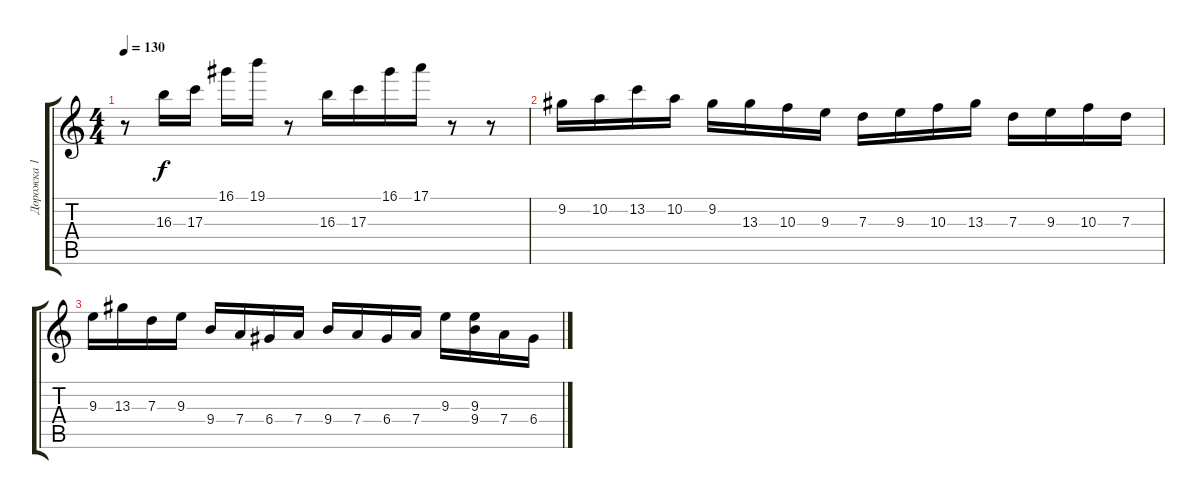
\track ("Дорожка 1" "Дорожка 1") {instrument distortionguitar}
\staff {score tabs}
\tuning (E4 B3 G3 D3 A2 E2) {hide}
\ts (4 4)
\tempo 130
\clef g2
\ks c
r.8{dy f} 16.3.16 17.3.16 16.1.16 19.1.16 r.8 16.3.16 17.3.16 16.1.16 17.1.16 r.8 r.8 |
9.2.16 10.2.16 13.2.16 10.2.16 9.2.16 13.3.16 10.3.16 9.3.16 7.3.16 9.3.16 10.3.16 13.3.16 7.3.16 9.3.16 10.3.16 7.3.16 |
9.3.16 13.3.16 7.3.16 9.3.16 9.4.16 7.4.16 6.4.16 7.4.16 9.4.16 7.4.16 6.4.16 7.4.16 9.3.16 (9.3 9.4).16 7.4.16 6.4.16
